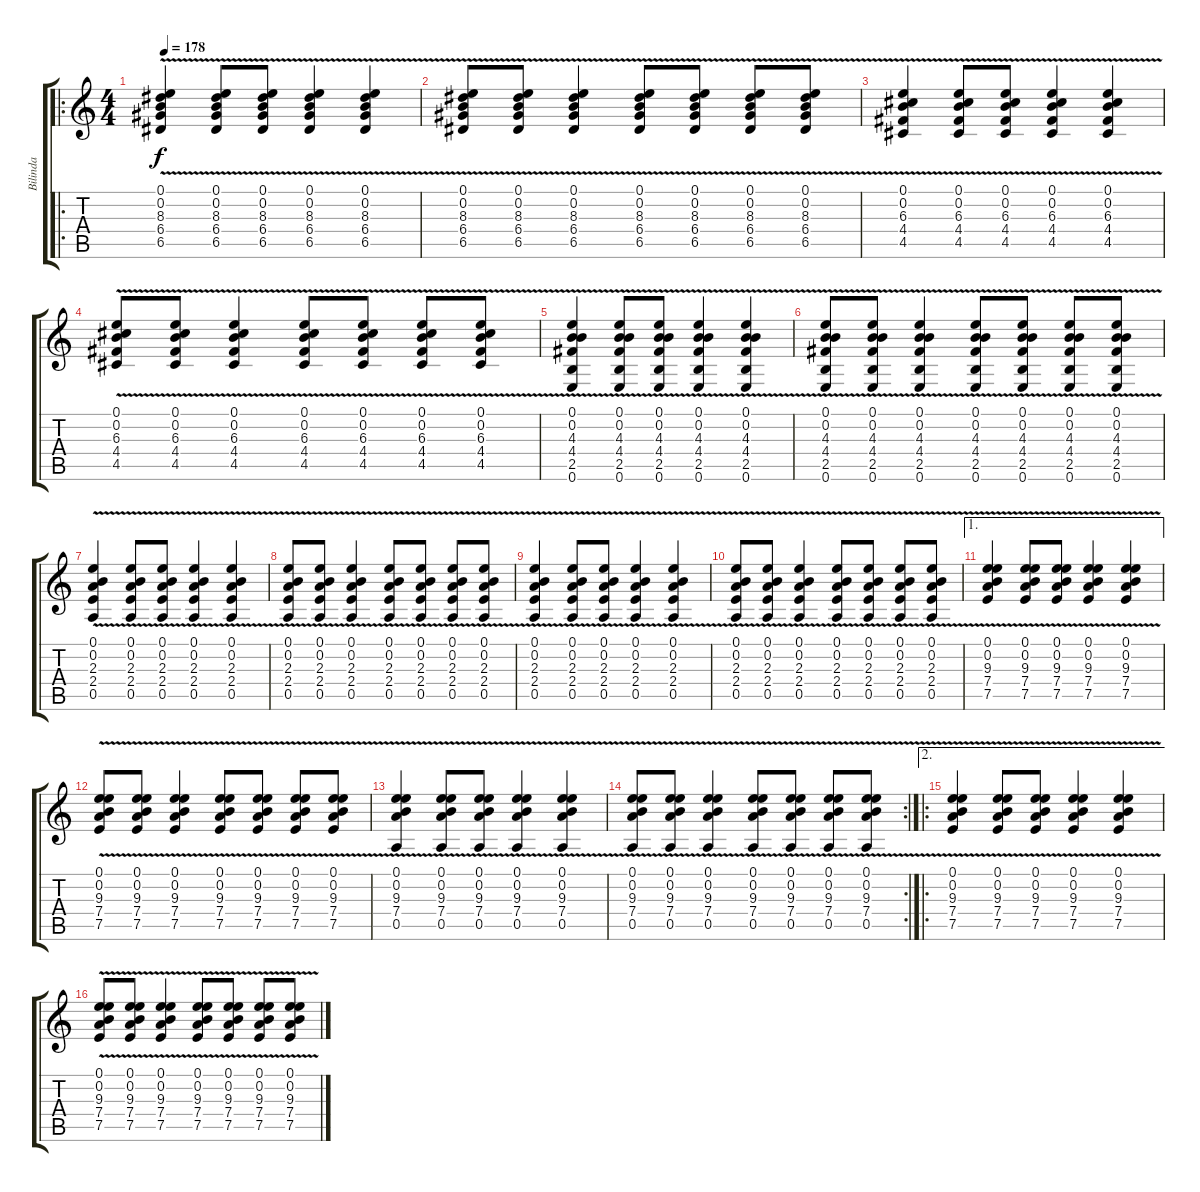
\track ("Bilinda" "Bilinda") {instrument distortionguitar}
\staff {score tabs}
\tuning (E4 B3 G3 D3 A2 E2) {hide}
\ro
\ts (4 4)
\tempo 178
\clef g2
\ks c
(0.1 0.2 8.3{v} 6.4 6.5).4{dy f} (0.1 0.2 8.3{v} 6.4 6.5).8 (0.1 0.2 8.3{v} 6.4 6.5).8 (0.1 0.2 8.3{v} 6.4 6.5).4 (0.1 0.2 8.3{v} 6.4 6.5).4 |
(0.1 0.2 8.3{v} 6.4 6.5).8 (0.1 0.2 8.3{v} 6.4 6.5).8 (0.1 0.2 8.3{v} 6.4 6.5).4 (0.1 0.2 8.3{v} 6.4 6.5).8 (0.1 0.2 8.3{v} 6.4 6.5).8 (0.1 0.2 8.3{v} 6.4 6.5).8 (0.1 0.2 8.3{v} 6.4 6.5).8 |
(0.1 0.2 6.3{v} 4.4 4.5).4 (0.1 0.2 6.3{v} 4.4 4.5).8 (0.1 0.2 6.3{v} 4.4 4.5).8 (0.1 0.2 6.3{v} 4.4 4.5).4 (0.1 0.2 6.3{v} 4.4 4.5).4 |
(0.1 0.2 6.3{v} 4.4 4.5).8 (0.1 0.2 6.3{v} 4.4 4.5).8 (0.1 0.2 6.3{v} 4.4 4.5).4 (0.1 0.2 6.3{v} 4.4 4.5).8 (0.1 0.2 6.3{v} 4.4 4.5).8 (0.1 0.2 6.3{v} 4.4 4.5).8 (0.1 0.2 6.3{v} 4.4 4.5).8 |
(0.1 0.2 4.3{v} 4.4 2.5 0.6).4 (0.1 0.2 4.3{v} 4.4 2.5 0.6).8 (0.1 0.2 4.3{v} 4.4 2.5 0.6).8 (0.1 0.2 4.3{v} 4.4 2.5 0.6).4 (0.1 0.2 4.3{v} 4.4 2.5 0.6).4 |
(0.1 0.2 4.3{v} 4.4 2.5 0.6).8 (0.1 0.2 4.3{v} 4.4 2.5 0.6).8 (0.1 0.2 4.3{v} 4.4 2.5 0.6).4 (0.1 0.2 4.3{v} 4.4 2.5 0.6).8 (0.1 0.2 4.3{v} 4.4 2.5 0.6).8 (0.1 0.2 4.3{v} 4.4 2.5 0.6).8 (0.1 0.2 4.3{v} 4.4 2.5 0.6).8 |
(0.1 0.2 2.3{v} 2.4 0.5).4 (0.1 0.2 2.3{v} 2.4 0.5).8 (0.1 0.2 2.3{v} 2.4 0.5).8 (0.1 0.2 2.3{v} 2.4 0.5).4 (0.1 0.2 2.3{v} 2.4 0.5).4 |
(0.1 0.2 2.3{v} 2.4 0.5).8 (0.1 0.2 2.3{v} 2.4 0.5).8 (0.1 0.2 2.3{v} 2.4 0.5).4 (0.1 0.2 2.3{v} 2.4 0.5).8 (0.1 0.2 2.3{v} 2.4 0.5).8 (0.1 0.2 2.3{v} 2.4 0.5).8 (0.1 0.2 2.3{v} 2.4 0.5).8 |
(0.1 0.2 2.3{v} 2.4 0.5).4 (0.1 0.2 2.3{v} 2.4 0.5).8 (0.1 0.2 2.3{v} 2.4 0.5).8 (0.1 0.2 2.3{v} 2.4 0.5).4 (0.1 0.2 2.3{v} 2.4 0.5).4 |
(0.1 0.2 2.3{v} 2.4 0.5).8 (0.1 0.2 2.3{v} 2.4 0.5).8 (0.1 0.2 2.3{v} 2.4 0.5).4 (0.1 0.2 2.3{v} 2.4 0.5).8 (0.1 0.2 2.3{v} 2.4 0.5).8 (0.1 0.2 2.3{v} 2.4 0.5).8 (0.1 0.2 2.3{v} 2.4 0.5).8 |
\ae 1
(0.1 0.2 9.3{v} 7.4 7.5).4 (0.1 0.2 9.3{v} 7.4 7.5).8 (0.1 0.2 9.3{v} 7.4 7.5).8 (0.1 0.2 9.3{v} 7.4 7.5).4 (0.1 0.2 9.3{v} 7.4 7.5).4 |
(0.1 0.2 9.3{v} 7.4 7.5).8 (0.1 0.2 9.3{v} 7.4 7.5).8 (0.1 0.2 9.3{v} 7.4 7.5).4 (0.1 0.2 9.3{v} 7.4 7.5).8 (0.1 0.2 9.3{v} 7.4 7.5).8 (0.1 0.2 9.3{v} 7.4 7.5).8 (0.1 0.2 9.3{v} 7.4 7.5).8 |
(0.1 0.2 9.3{v} 7.4 0.5).4 (0.1 0.2 9.3{v} 7.4 0.5).8 (0.1 0.2 9.3{v} 7.4 0.5).8 (0.1 0.2 9.3{v} 7.4 0.5).4 (0.1 0.2 9.3{v} 7.4 0.5).4 |
\rc 2
(0.1 0.2 9.3{v} 7.4 0.5).8 (0.1 0.2 9.3{v} 7.4 0.5).8 (0.1 0.2 9.3{v} 7.4 0.5).4 (0.1 0.2 9.3{v} 7.4 0.5).8 (0.1 0.2 9.3{v} 7.4 0.5).8 (0.1 0.2 9.3{v} 7.4 0.5).8 (0.1 0.2 9.3{v} 7.4 0.5).8 |
\ae 2
\ro
(0.1 0.2 9.3{v} 7.4 7.5).4 (0.1 0.2 9.3{v} 7.4 7.5).8 (0.1 0.2 9.3{v} 7.4 7.5).8 (0.1 0.2 9.3{v} 7.4 7.5).4 (0.1 0.2 9.3{v} 7.4 7.5).4 |
(0.1 0.2 9.3{v} 7.4 7.5).8 (0.1 0.2 9.3{v} 7.4 7.5).8 (0.1 0.2 9.3{v} 7.4 7.5).4 (0.1 0.2 9.3{v} 7.4 7.5).8 (0.1 0.2 9.3{v} 7.4 7.5).8 (0.1 0.2 9.3{v} 7.4 7.5).8 (0.1 0.2 9.3{v} 7.4 7.5).8
